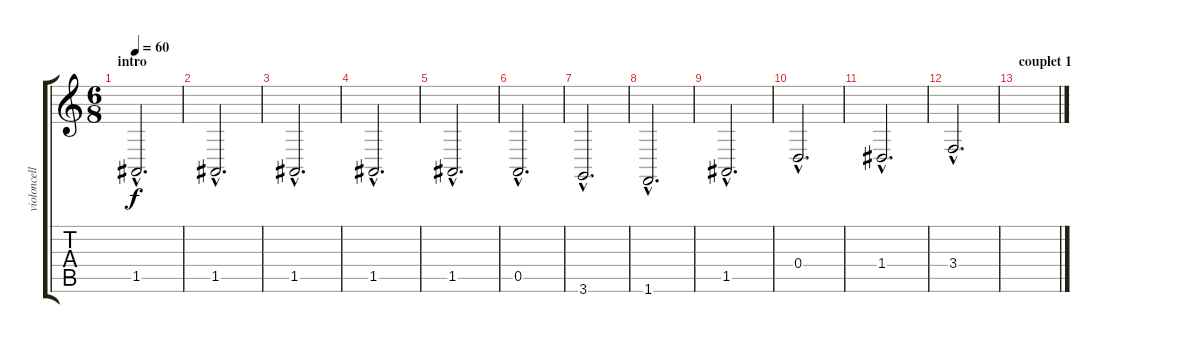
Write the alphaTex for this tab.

\track ("violoncelle (basse)" "violoncell") {instrument cello}
\staff {score tabs}
\tuning (E4 B3 G3 D3 A2 E2) {hide}
\ts (6 8)
\section ("" "intro")
\tempo 60
\clef g2
\ks c
1.5{hac}.2{d dy f instrument cello} |
1.5{hac}.2{d} |
1.5{hac}.2{d} |
1.5{hac}.2{d} |
1.5{hac}.2{d} |
0.5{hac}.2{d} |
3.6{hac}.2{d} |
1.6{hac}.2{d} |
1.5{hac}.2{d} |
0.4{hac}.2{d} |
1.4{hac}.2{d} |
3.4{hac}.2{d} |
\section ("" "couplet 1")
